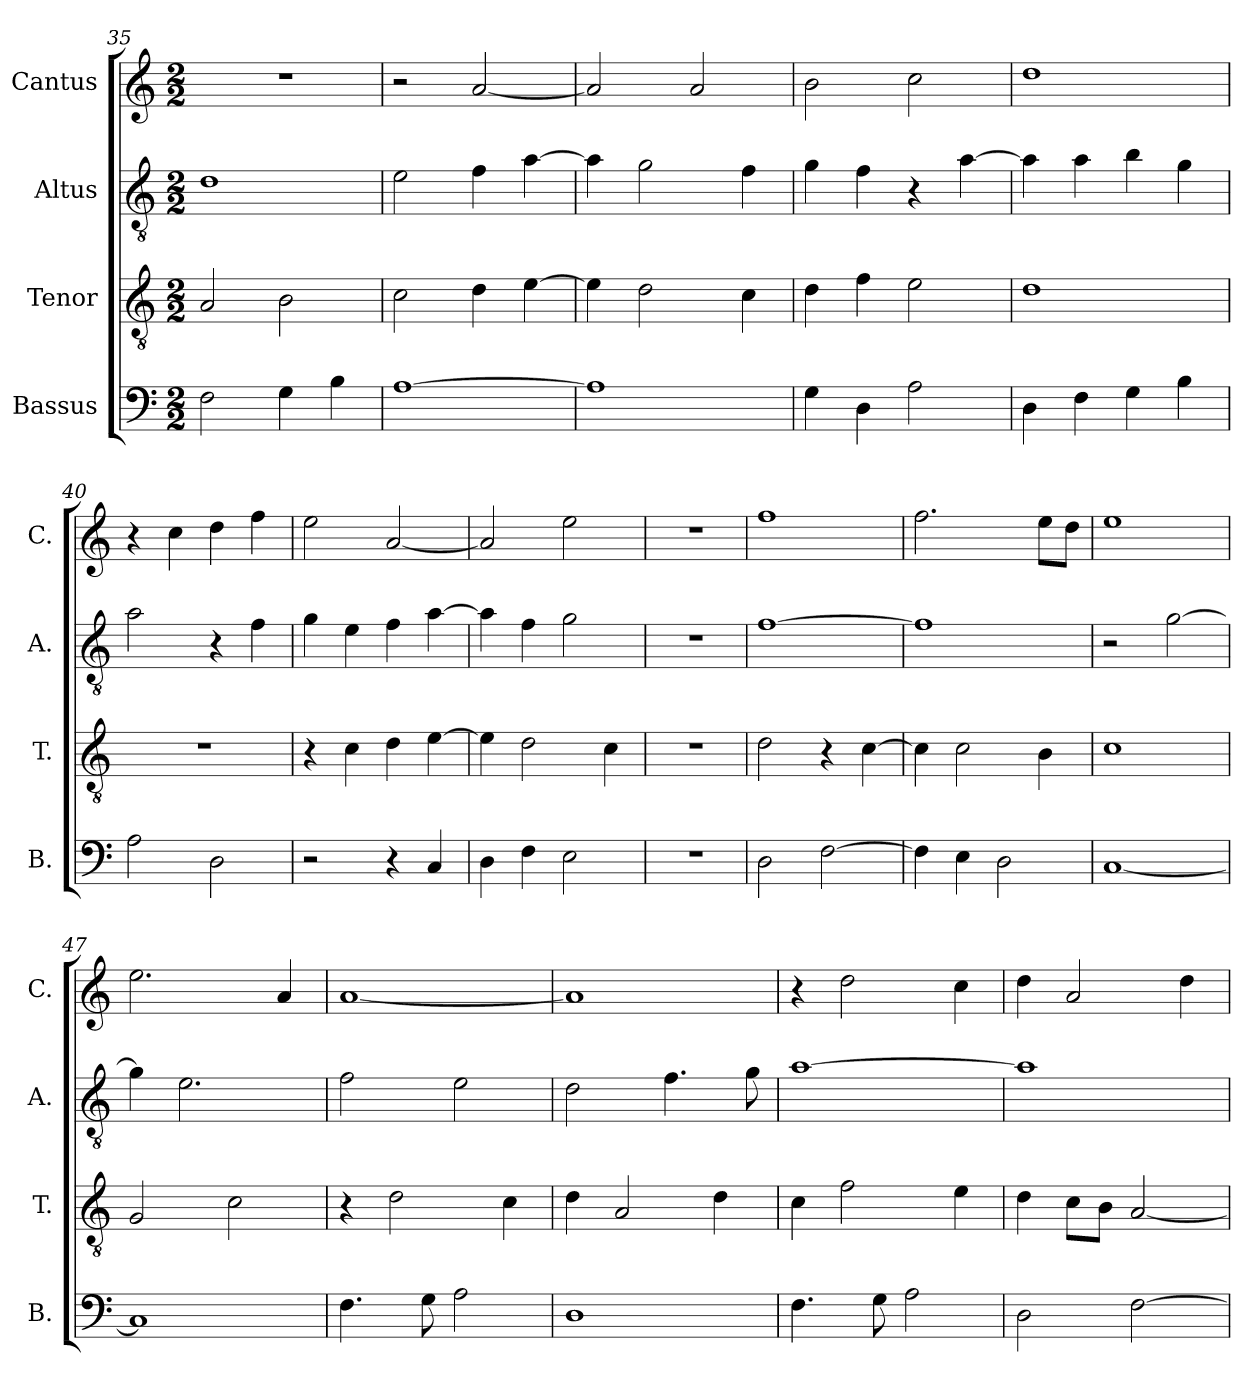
**kern	**kern	**kern	**kern
*part4	*part3	*part2	*part1
*staff4	*staff3	*staff2	*staff1
*I"Bassus	*I"Tenor	*I"Altus	*I"Cantus
*I'B.	*I'T.	*I'A.	*I'C.
*clefF4	*clefGv2	*clefGv2	*clefG2
*k[]	*k[]	*k[]	*k[]
*M2/2	*M2/2	*M2/2	*M2/2
=35	=35	=35	=35
2F\	2A/	1d	1r
4G\	2B\	.	.
4B\	.	.	.
=36	=36	=36	=36
[1A	2c\	2e\	2r
.	4d\	4f\	[2a/
.	[4e\	[4a\	.
=37	=37	=37	=37
1A]	4e\]	4a\]	2a/]
.	2d\	2g\	.
.	.	.	2a/
.	4c\	4f\	.
=38	=38	=38	=38
4G\	4d\	4g\	2b\
4D\	4f\	4f\	.
2A\	2e\	4r	2cc\
.	.	[4a\	.
=39	=39	=39	=39
4D\	1d	4a\]	1dd
4F\	.	4a\	.
4G\	.	4b\	.
4B\	.	4g\	.
=40	=40	=40	=40
2A\	1r	2a\	4r
.	.	.	4cc\
2D\	.	4r	4dd\
.	.	4f\	4ff\
=41	=41	=41	=41
2r	4r	4g\	2ee\
.	4c\	4e\	.
4r	4d\	4f\	[2a/
4C/	[4e\	[4a\	.
=42	=42	=42	=42
4D\	4e\]	4a\]	2a/]
4F\	2d\	4f\	.
2E\	.	2g\	2ee\
.	4c\	.	.
=43	=43	=43	=43
1r	1r	1r	1r
=44	=44	=44	=44
2D\	2d\	[1f	1ff
[2F\	4r	.	.
.	[4c\	.	.
=45	=45	=45	=45
4F\]	4c\]	1f]	2.ff\
4E\	2c\	.	.
2D\	.	.	.
.	4B\	.	8ee\L
.	.	.	8dd\J
=46	=46	=46	=46
[1C	1c	2r	1ee
.	.	[2g\	.
=47	=47	=47	=47
1C]	2G/	4g\]	2.ee\
.	.	2.e\	.
.	2c\	.	.
.	.	.	4a/
=48	=48	=48	=48
4.F\	4r	2f\	[1a
.	2d\	.	.
8G\	.	.	.
2A\	.	2e\	.
.	4c\	.	.
=49	=49	=49	=49
1D	4d\	2d\	1a]
.	2A/	.	.
.	.	4.f\	.
.	4d\	.	.
.	.	8g\	.
=50	=50	=50	=50
4.F\	4c\	[1a	4r
.	2f\	.	2dd\
8G\	.	.	.
2A\	.	.	.
.	4e\	.	4cc\
=51	=51	=51	=51
2D\	4d\	1a]	4dd\
.	8c\L	.	2a/
.	8B\J	.	.
[2F\	[2A/	.	.
.	.	.	4dd\
=	=	=	=
*-	*-	*-	*-
